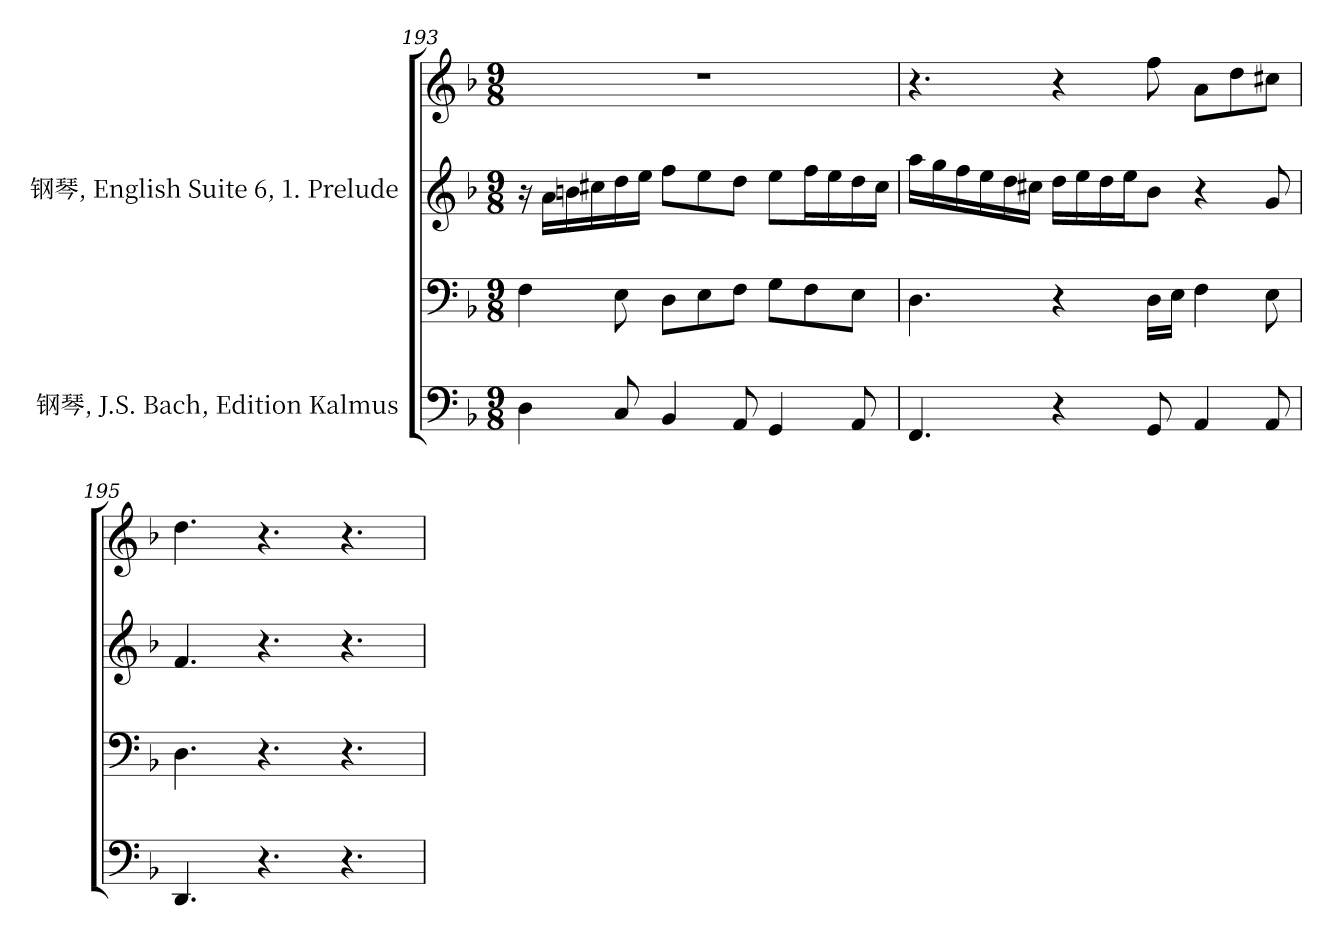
**kern	**kern	**kern	**kern
*part2	*part2	*part1	*part1
*staff4	*staff3	*staff2	*staff1
*I"钢琴, J.S. Bach, Edition Kalmus	*	*I"钢琴, English Suite 6, 1. Prelude	*
*clefF4	*clefF4	*clefG2	*clefG2
*k[b-]	*k[b-]	*k[b-]	*k[b-]
*M9/8	*M9/8	*M9/8	*M9/8
=193	=193	=193	=193
4D\	4F\	16r	8%9r
.	.	16a\LL	.
.	.	16bn\	.
.	.	16cc#X\	.
8C/	8E\	16dd\	.
.	.	16ee\JJ	.
4BB-/	8D\L	8ff\L	.
.	8E\	8ee\	.
8AA/	8F\J	8dd\J	.
4GG/	8G\L	8ee\L	.
.	8F\	16ff\L	.
.	.	16ee\	.
8AA/	8E\J	16dd\	.
.	.	16cc#\JJ	.
!!LO:LB:g=z
=194	=194	=194	=194
4.FF/	4.D\	16aa\LL	4.r
.	.	16gg\	.
.	.	16ff\	.
.	.	16ee\	.
.	.	16dd\	.
.	.	16cc#X\JJ	.
4r	4r	16dd\LL	4r
.	.	16ee\	.
.	.	16dd\	.
.	.	16ee\J	.
8GG/	16D\LL	8b-\J	8ff\
.	16E\JJ	.	.
4AA/	4F\	4r	8a\L
.	.	.	8dd\
8AA/	8E\	8g/	8cc#X\J
=195	=195	=195	=195
4.DD/	4.D\	4.f/	4.dd\
4.r	4.r	4.r	4.r
4.r	4.r	4.r	4.r
=	=	=	=
*-	*-	*-	*-
